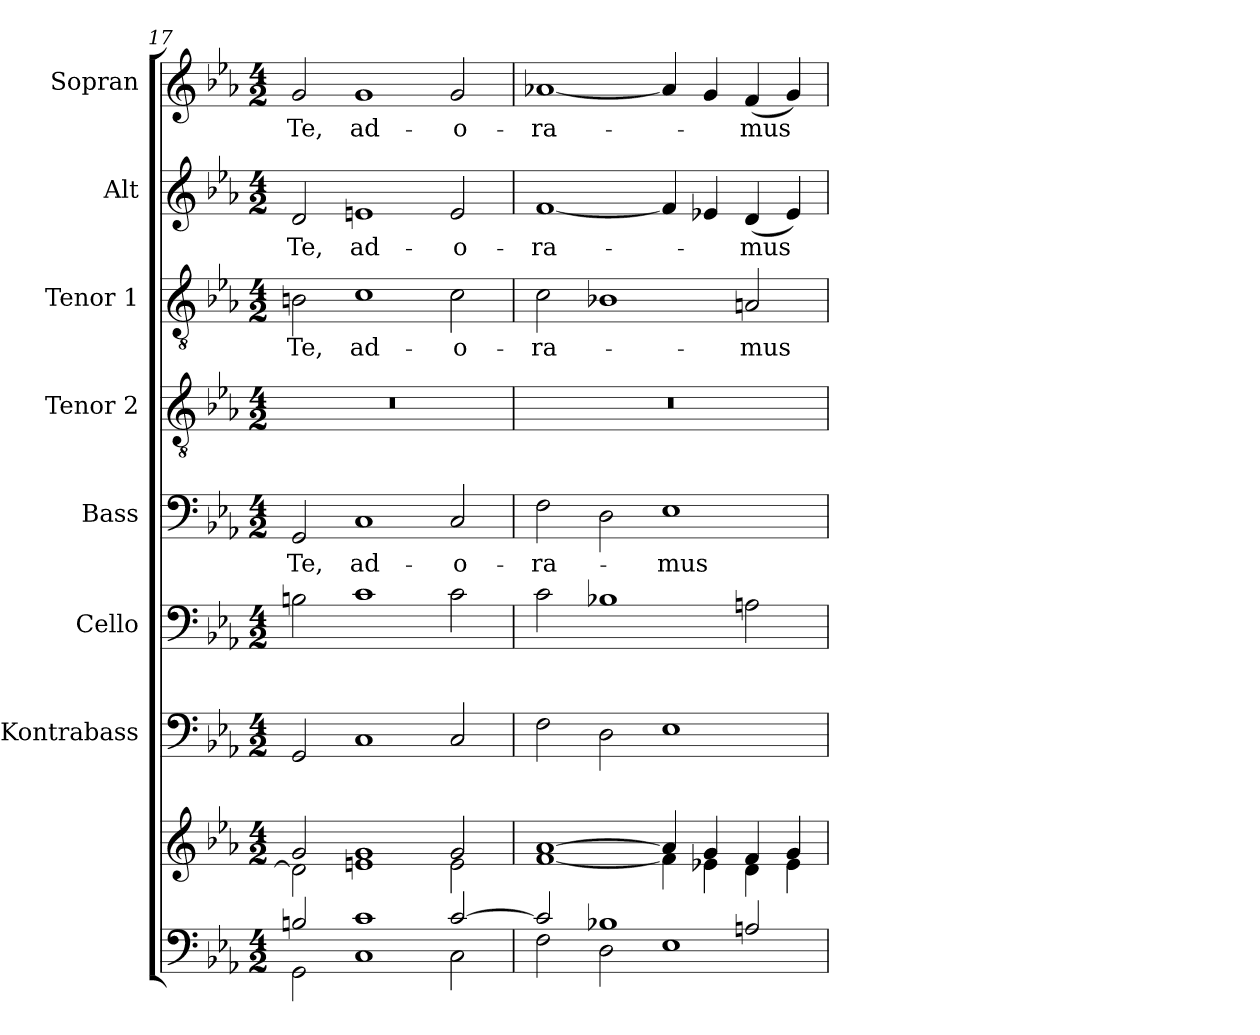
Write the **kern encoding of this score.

**kern	**kern	**kern	**kern	**kern	**text	**kern	**kern	**text	**kern	**text	**kern	**text
*part8	*part8	*part7	*part6	*part5	*part5	*part4	*part3	*part3	*part2	*part2	*part1	*part1
*staff9	*staff8	*staff7	*staff6	*staff5	*staff5	*staff4	*staff3	*staff3	*staff2	*staff2	*staff1	*staff1
*	*	*I"Kontrabass	*I"Cello	*I"Bass	*	*I"Tenor 2	*I"Tenor 1	*	*I"Alt	*	*I"Sopran	*
*	*	*I'Kb.	*	*I'B.	*	*I'T. 2	*I'T. 1	*	*I'A.	*	*I'S.	*
*clefF4	*clefG2	*clefF4	*clefF4	*clefF4	*	*clefGv2	*clefGv2	*	*clefG2	*	*clefG2	*
*	*	*ITrd7c12	*	*	*	*	*	*	*	*	*	*
*k[b-e-a-]	*k[b-e-a-]	*k[b-e-a-]	*k[b-e-a-]	*k[b-e-a-]	*	*k[b-e-a-]	*k[b-e-a-]	*	*k[b-e-a-]	*	*k[b-e-a-]	*
*E-:	*E-:	*E-:	*E-:	*E-:	*	*E-:	*E-:	*	*E-:	*	*E-:	*
*M4/2	*M4/2	*M4/2	*M4/2	*M4/2	*	*M4/2	*M4/2	*	*M4/2	*	*M4/2	*
=17	=17	=17	=17	=17	=17	=17	=17	=17	=17	=17	=17	=17
*^	*^	*	*	*	*	*	*	*	*	*	*	*
!	!	!	!	!	!	!	!LO:LY:b	!	!	!LO:LY:b	!	!LO:LY:b	!	!LO:LY:b
2Bn/	2GG\	2g/	2d\]	2GGG/	2Bn\	2GG/	Te,	0r	2Bn\	Te,	2d/	Te,	2g/	Te,
!	!	!	!	!	!	!	!LO:LY:b	!	!	!LO:LY:b	!	!LO:LY:b	!	!LO:LY:b
1c	1C	1g	1en	1CC	1c	1C	ad-	.	1c	ad-	1en	ad-	1g	ad-
!	!	!	!	!	!	!	!LO:LY:b	!	!	!LO:LY:b	!	!LO:LY:b	!	!LO:LY:b
[>2c/	2C\	2g/	2e\	2CC/	2c\	2C/	-o-	.	2c\	-o-	2e/	-o-	2g/	-o-
=18	=18	=18	=18	=18	=18	=18	=18	=18	=18	=18	=18	=18	=18	=18
!	!	!	!	!	!	!	!LO:LY:b	!	!	!LO:LY:b	!	!LO:LY:b	!	!LO:LY:b
2c/]	2F\	[>1a-	[<1f	2FF\	2c\	2F\	-ra-	0r	2c\	-ra-	[1f	-ra-	[1a-X	-ra-
1B-X	2D\	.	.	2DD\	1B-X	2D\	.	.	1B-X	.	.	.	.	.
!	!	!	!	!	!	!	!LO:LY:b	!	!	!	!	!	!	!
.	1E-	4a-/]	4f\]	1EE-	.	1E-	-mus	.	.	.	4f/]	.	4a-/]	.
.	.	4g/	4e-X\	.	.	.	.	.	.	.	4e-X/	.	4g/	.
!	!	!	!	!	!	!	!	!	!	!LO:LY:b	!	!LO:LY:b	!	!LO:LY:b
2An/	.	4f/	4d\	.	2An\	.	.	.	2An/	-mus	(<4d/	-mus	(<4f/	-mus
.	.	4g/	4e-\	.	.	.	.	.	.	.	4e-/)	.	4g/)	.
*v	*v	*	*	*	*	*	*	*	*	*	*	*	*	*
*	*v	*v	*	*	*	*	*	*	*	*	*	*	*
=	=	=	=	=	=	=	=	=	=	=	=	=
*-	*-	*-	*-	*-	*-	*-	*-	*-	*-	*-	*-	*-
